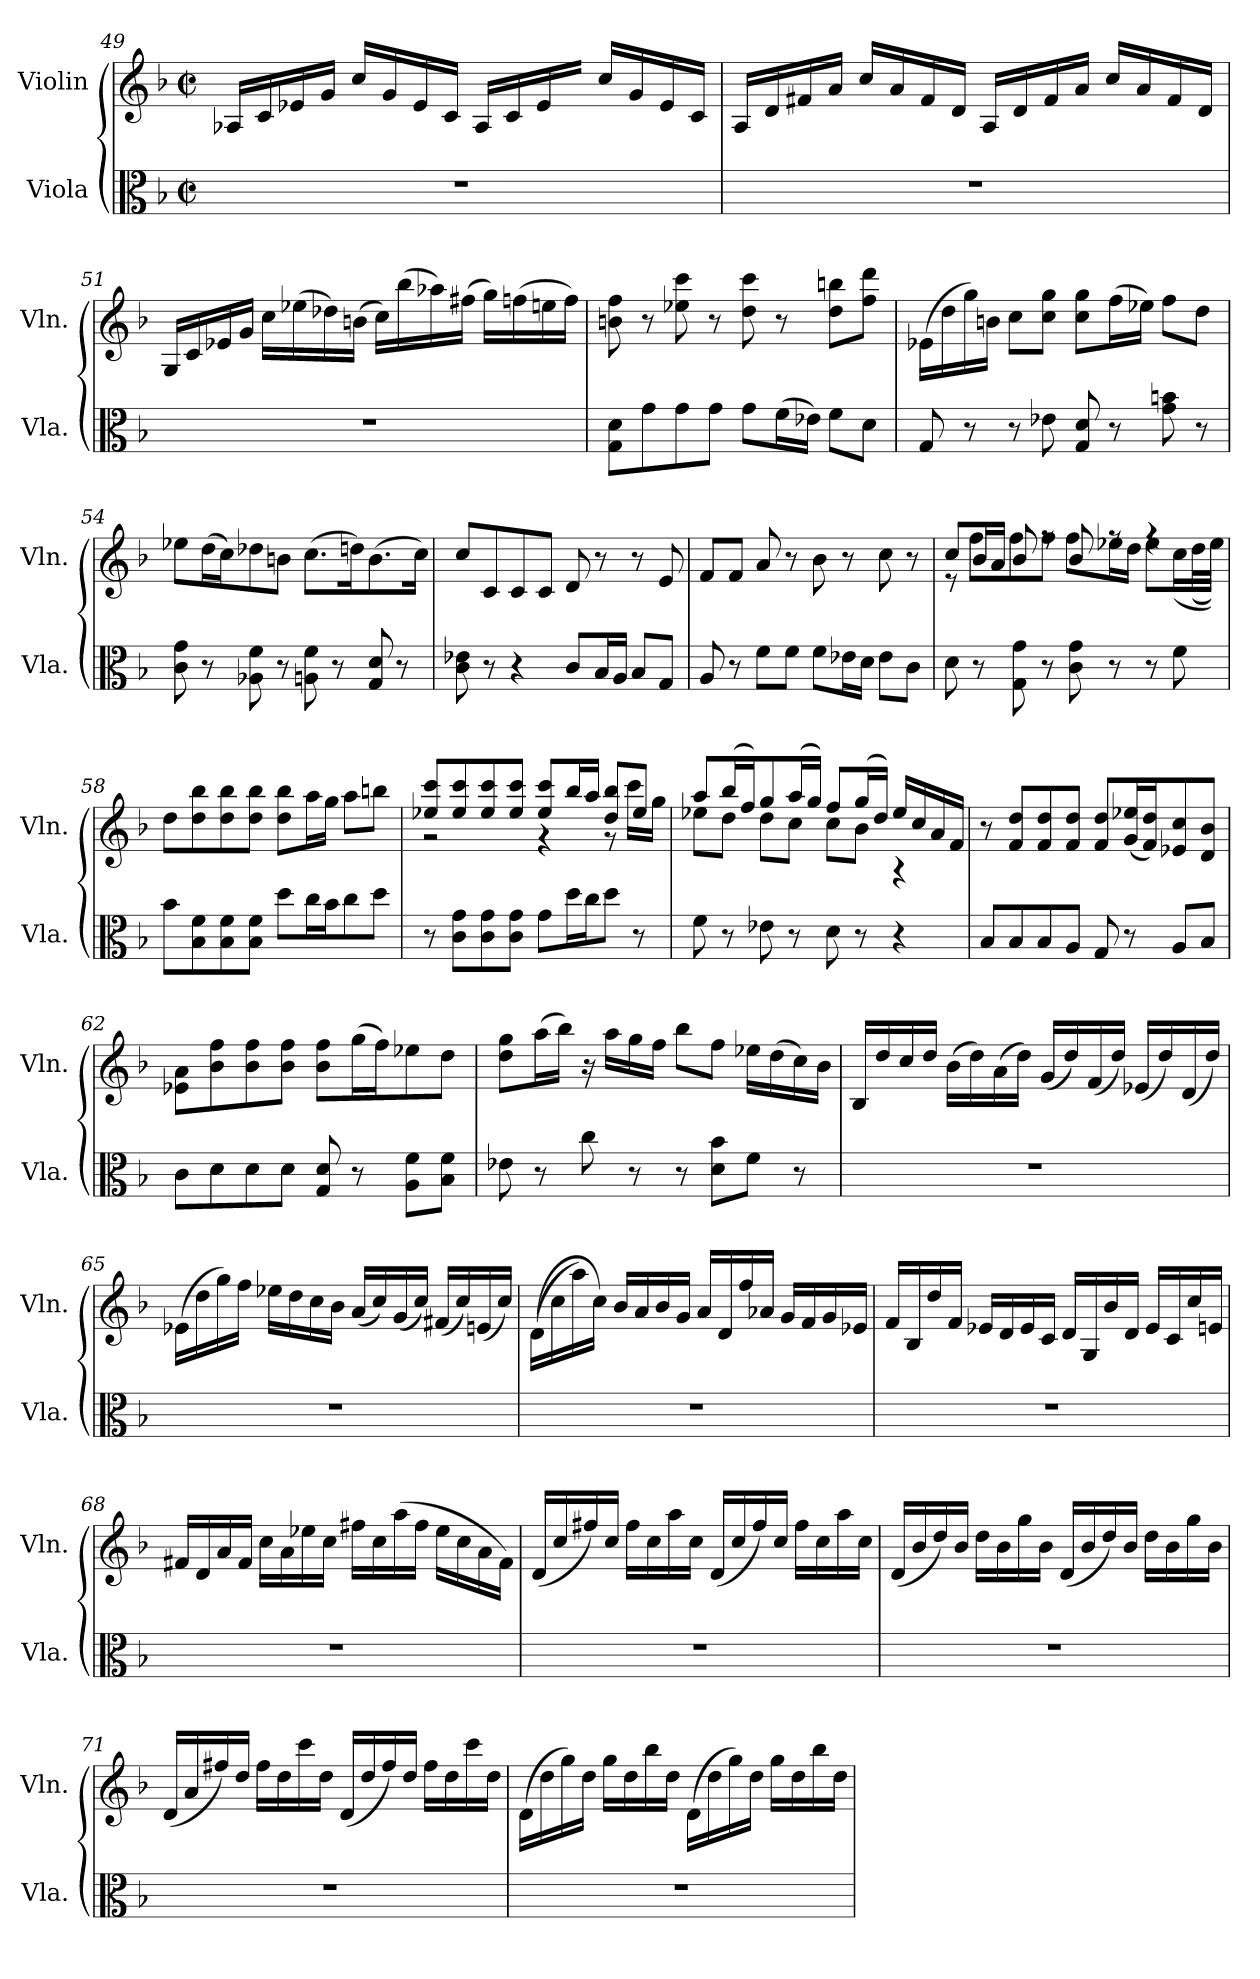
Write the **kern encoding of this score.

**kern	**kern
*part2	*part1
*staff2	*staff1
*I"Viola	*I"Violin
*I'Vla.	*I'Vln.
!!LO:LB:g=z
*clefC3	*clefG2
*k[b-]	*k[b-]
*M2/2	*M2/2
*met(c|)	*met(c|)
=49	=49
1r	16A-X/LL
.	16c/
.	16e-X/
.	16g/JJ
.	16cc/LL
.	16g/
.	16e-/
.	16c/JJ
.	16A-/LL
.	16c/
.	16e-/
.	16g/JJyy
.	16cc/LL
.	16g/
.	16e-/
.	16c/JJ
=50	=50
1r	16A/LL
.	16d/
.	16f#X/
.	16a/JJ
.	16cc/LL
.	16a/
.	16f#/
.	16d/JJ
.	16A/LL
.	16d/
.	16f#/
.	16a/JJ
.	16cc/LL
.	16a/
.	16f#/
.	16d/JJ
!!LO:LB:g=z
=51	=51
1r	16G/LL
.	16c/
.	16e-X/
.	16g/JJ
.	16cc\LL
.	(16ee-X\
.	16dd-X\)
.	(16bn\JJ
.	16cc\LL)
.	(16bb-\
.	16aa-X\)
.	(16ff#X\JJ
.	16gg\LL)
.	(16ffn\
.	16een\
.	16ff\JJ)
=52	=52
8G\ 8d\L	8bn\ 8ff\
8g\	8r
8g\	8ee-X\ 8ccc\
8g\J	8r
8g\L	8dd\ 8ccc\
(16f\L	8r
16e-X\JJ)	.
8f\L	8dd\ 8bbn\L
8d\J	8ff\ 8ddd\J
!!LO:PB:g=z
=53	=53
8G/	(16e-X\LL
.	16dd\
8r	16gg\)
.	16bn\JJ
8r	8cc\L
8e-X\	8cc\ 8gg\J
8G/ 8d/	8cc\ 8gg\L
8r	(16ff\L
.	16ee-X\JJ)
8g\ 8bn\	8ff\L
8r	8dd\J
=54	=54
8c\ 8g\	8ee-X\L
8r	(16dd\L
.	16cc\J)
8A-X\ 8f\	8dd-X\
8r	8bn\J
8An\ 8f\	(8.cc\L
8r	.
.	16ddn\K)
8G/ 8d/	(8.b\
8r	.
.	16cc\Jk)
=55	=55
8c\ 8e-X\	8cc/L
8r	8c/
4r	8c/
.	8c/J
8c/L	8d/
16B-/L	8r
16A/JJ	.
8B-/L	8r
8G/J	8e/
!!LO:LB:g=z
=56	=56
8A/	8f/L
8r	8f/J
8f\L	8a/
8f\J	8r
8f\L	8b-\
16e-X\L	8r
16d\JJ	.
8e-\L	8cc\
8c\J	8r
=57	=57
*	*^
8d\	8cc/L	8r
8r	16b-/L	8ff\L
.	16a/JJ	.
8G\ 8g\	8b-/	8ff\
8r	8rff	8ff\J
8c\ 8g\	8b-/	8ff\L
8r	8rff	16ee-X\L
.	.	16dd\JJ
8r	4rff	8ee-\L
8f\	.	(16cc\L
.	.	(32dd\L
.	.	32ee-\JJJ))
*	*v	*v
=58	=58
8b-\L	8dd\L
8B-\ 8f\	8dd\ 8bb-\
8B-\ 8f\	8dd\ 8bb-\
8B-\ 8f\J	8dd\ 8bb-\J
8dd\L	8dd\ 8bb-\L
16cc\L	16aa\L
16b-\J	16gg\JJ
8cc\	8aa\L
8dd\J	8bbn\J
!!LO:LB:g=z
=59	=59
*	*^
8r	8ee-X/ 8ccc/L	2r
8c\ 8g\L	8ee-/ 8ccc/	.
8c\ 8g\	8ee-/ 8ccc/	.
8c\ 8g\J	8ee-/ 8ccc/J	.
8g\L	8ee-/ 8ccc/L	4r
16dd\L	16bb-/L	.
16cc\J	16aa/JJ	.
8dd\J	8dd/ 8bb-/L	8r
8r	8ee-/J	16ccc\LL
.	.	16gg\JJ
=60	=60	=60
8f\	8aa/L	8ee-X\L
8r	(16bb-/L	8dd\J
.	16ff/J)	.
8e-X\	8gg/	8dd\L
8r	(16aa/L	8cc\J
.	16gg/JJ)	.
8d\	8ff/L	8cc\L
8r	(16gg/L	8b-\J
.	16dd/JJ)	.
4r	16ee-/LL	4r
.	16cc/	.
.	16a/	.
.	16f/JJ	.
*	*v	*v
=61	=61
8B-/L	8r
8B-/	8f/ 8dd/L
8B-/	8f/ 8dd/
8A/J	8f/ 8dd/J
8G/	8f/ 8dd/L
8r	(16g/ 16ee-X/L
.	16f/ 16dd/J)
8A/L	8e-X/ 8cc/
8B-/J	8d/ 8b-/J
!!LO:LB:g=z
=62	=62
8c\L	8e-X\ 8a\L
8d\	8b-\ 8ff\
8d\	8b-\ 8ff\
8d\J	8b-\ 8ff\J
8G/ 8d/	8b-\ 8ff\L
8r	(16gg\L
.	16ff\J)
8A\ 8f\L	8ee-X\
8B-\ 8f\J	8dd\J
=63	=63
8e-X\	8dd\ 8gg\L
8r	(16aa\L
.	16bb-\JJ)
8cc\	16r
.	16aa\LL
8r	16gg\
.	16ff\JJ
8r	8bb-\L
8d\ 8b-\L	8ff\J
8f\J	16ee-X\LL
.	(16dd\
8r	16cc\)
.	16b-\JJ
=64	=64
1r	16B-/LL
.	16dd/
.	16cc/
.	16dd/JJ
.	(16b-\LL
.	16dd\)
.	(16a\
.	16dd\JJ)
.	(16g/LL
.	16dd/)
.	(16f/
.	16dd/JJ)
.	(16e-X/LL
.	16dd/)
.	(16d/
.	16dd/JJ)
!!LO:LB:g=z
=65	=65
1r	(16e-X\LL
.	16dd\
.	16gg\)
.	16ff\JJ
.	16ee-X\LL
.	16dd\
.	16cc\
.	16b-\JJ
.	(16a/LL
.	16cc/)
.	(16g/
.	16cc/JJ)
.	(16f#X/LL
.	16cc/)
.	(16en/
.	16cc/JJ)
=66	=66
1r	((16d\LL
.	16cc\
.	16aa\)
.	16cc\JJ)
.	16b-/LL
.	16a/
.	16b-/
.	16g/JJ
.	16a/LL
.	16d/
.	16ff/
.	16a-X/JJ
.	16g/LL
.	16f/
.	16g/
.	16e-X/JJ
!!LO:PB:g=z
=67	=67
1r	16f/LL
.	16B-/
.	16dd/
.	16f/JJ
.	16e-X/LL
.	16d/
.	16e-/
.	16c/JJ
.	16d/LL
.	16G/
.	16b-/
.	16d/JJ
.	16e-/LL
.	16c/
.	16cc/
.	16en/JJ
=68	=68
1r	16f#X/LL
.	16d/
.	16a/
.	16f#/JJ
.	16cc\LL
.	16a\
.	16ee-X\
.	16cc\JJ
.	16ff#X\LL
.	16cc\
.	(16aa\
.	16ff#\JJ
.	16ee-\LL
.	16cc\
.	16a\
.	16f#\JJ)
!!LO:LB:g=z
=69	=69
1r	(16d/LL
.	16cc/
.	16ff#X/)
.	16cc/JJ
.	16ff#\LL
.	16cc\
.	16aa\
.	16cc\JJ
.	(16d/LL
.	16cc/
.	16ff#/)
.	16cc/JJ
.	16ff#\LL
.	16cc\
.	16aa\
.	16cc\JJ
=70	=70
1r	(16d/LL
.	16b-/
.	16dd/)
.	16b-/JJ
.	16dd\LL
.	16b-\
.	16gg\
.	16b-\JJ
.	(16d/LL
.	16b-/
.	16dd/)
.	16b-/JJ
.	16dd\LL
.	16b-\
.	16gg\
.	16b-\JJ
!!LO:LB:g=z
=71	=71
1r	(16d/LL
.	16a/
.	16ff#X/)
.	16dd/JJ
.	16ff#\LL
.	16dd\
.	16ccc\
.	16dd\JJ
.	(16d/LL
.	16dd/
.	16ff#/)
.	16dd/JJ
.	16ff#\LL
.	16dd\
.	16ccc\
.	16dd\JJ
=72	=72
1r	(16d\LL
.	16dd\
.	16gg\)
.	16dd\JJ
.	16gg\LL
.	16dd\
.	16bb-\
.	16dd\JJ
.	(16d\LL
.	16dd\
.	16gg\)
.	16dd\JJ
.	16gg\LL
.	16dd\
.	16bb-\
.	16dd\JJ
=	=
*-	*-
